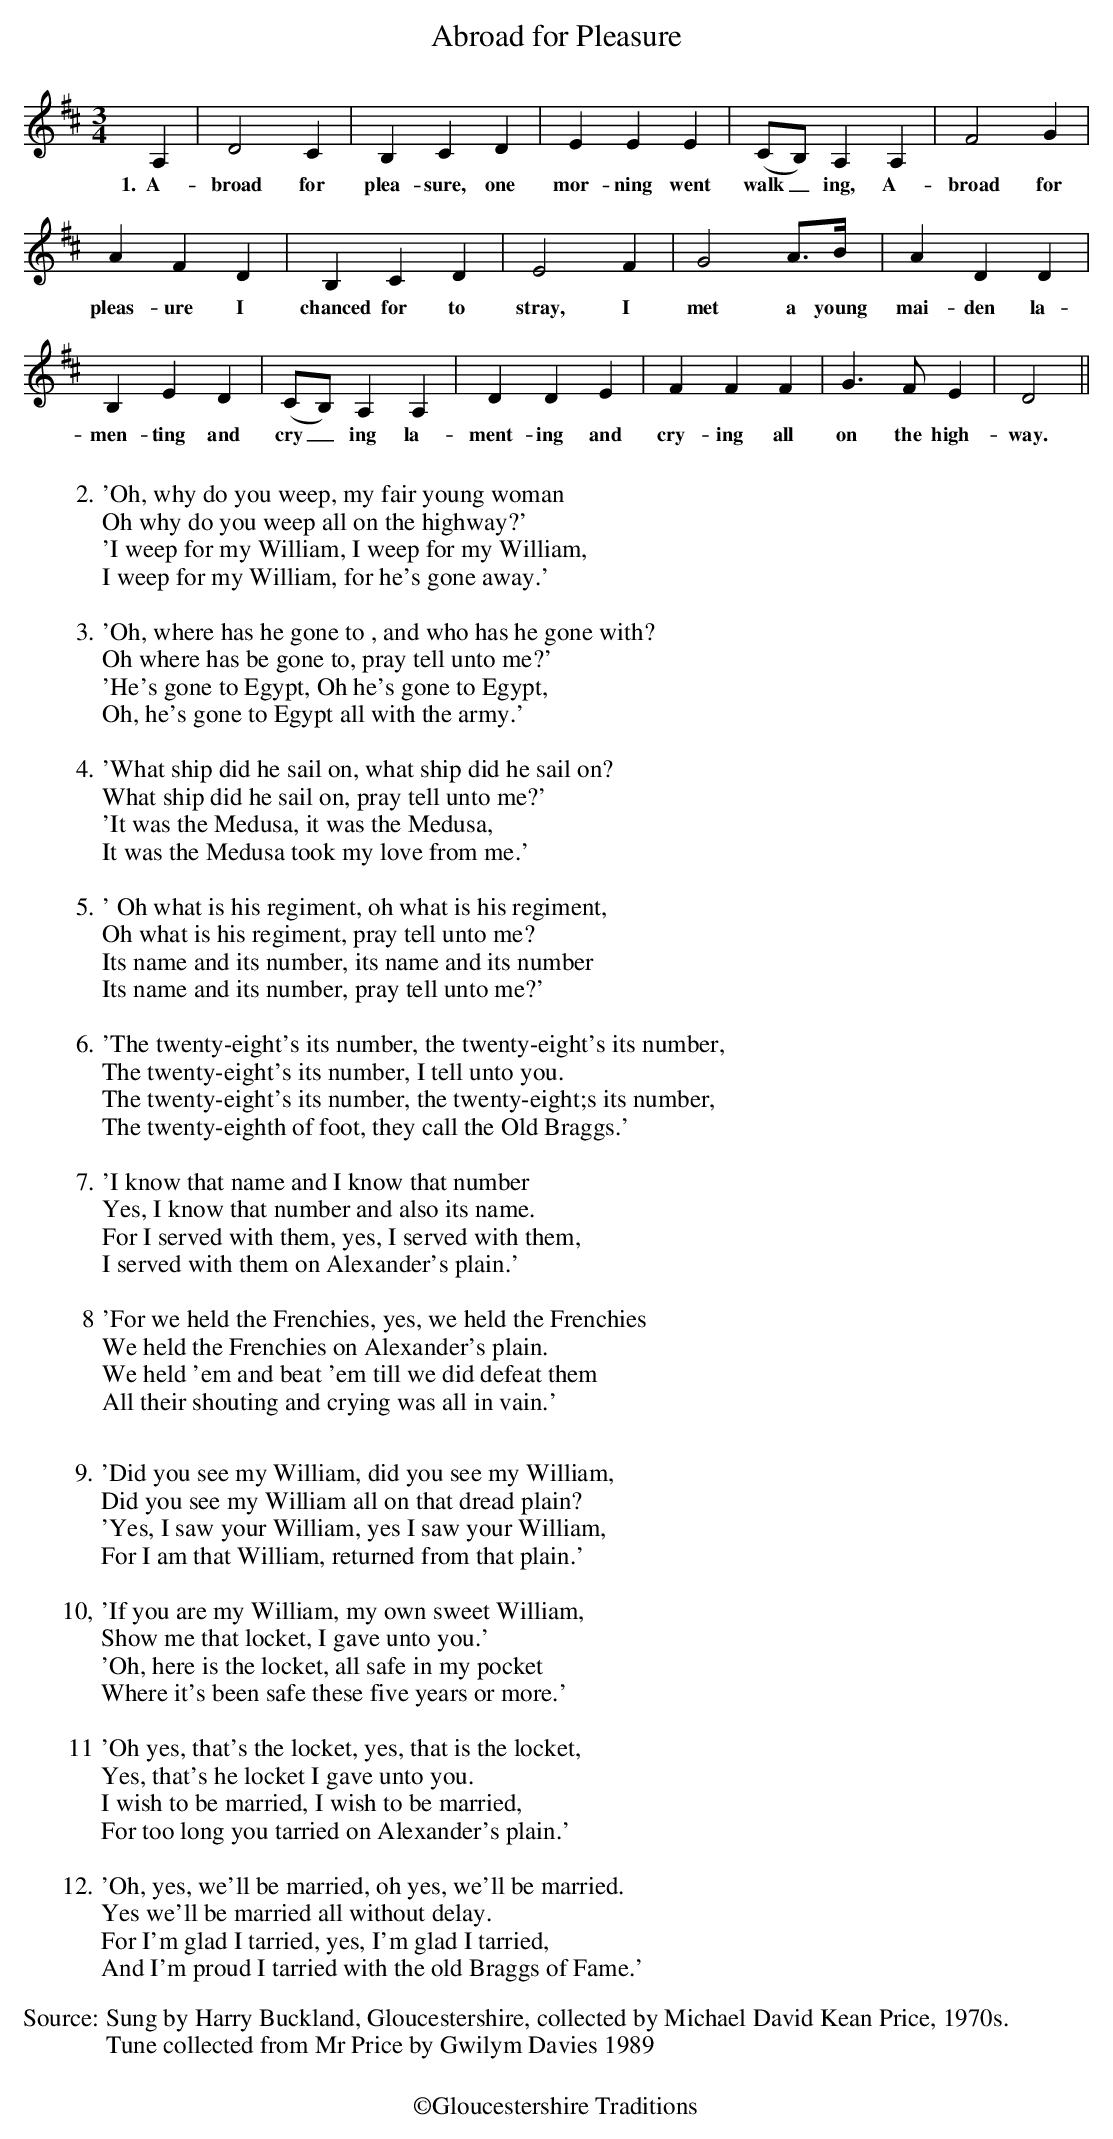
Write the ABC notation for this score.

X:1
T: Abroad for Pleasure
M: 3/4
L:  1/4
K: D
A,|D2C|B,CD|EEE|(C/B,/)A,A,|F2G|
w:1.~~A-broad for plea-sure, one mor-ning went walk_ing, A-broad for
AFD|B,CD|E2F|G2A/>B/|ADD|
w:pleas-ure I chanced for to stray, I met a young mai-den la-
B,ED|(C/B,/)A,A,|DDE|FFF|G>FE|D2||
w:men-ting and cry_ing la-ment-ing and cry-ing all on the high-way.
W:
W:2. 'Oh, why do you weep, my fair young woman
W:Oh why do you weep all on the highway?'
W:'I weep for my William, I weep for my William,
W:I weep for my William, for he's gone away.'
W:
W:3. 'Oh, where has he gone to , and who has he gone with?
W:Oh where has be gone to, pray tell unto me?'
W:'He's gone to Egypt, Oh he's gone to Egypt,
W:Oh, he's gone to Egypt all with the army.'
W:
W:4. 'What ship did he sail on, what ship did he sail on?
W:What ship did he sail on, pray tell unto me?'
W:'It was the Medusa, it was the Medusa,
W:It was the Medusa took my love from me.'
W:
W:5.' Oh what is his regiment, oh what is his regiment,
W:Oh what is his regiment, pray tell unto me?
W:Its name and its number, its name and its number
W:Its name and its number, pray tell unto me?'
W:
W:6.'The twenty-eight's its number, the twenty-eight's its number,
W:The twenty-eight's its number, I tell unto you.
W:The twenty-eight's its number, the twenty-eight;s its number,
W:The twenty-eighth of foot, they call the Old Braggs.'
W:
W:7.'I know that name and I know that number
W:Yes, I know that number and also its name.
W:For I served with them, yes, I served with them,
W:I served with them on Alexander's plain.'
W:
W:8 'For we held the Frenchies, yes, we held the Frenchies
W:We held the Frenchies on Alexander's plain.
W:We held 'em and beat 'em till we did defeat them
W:All their shouting and crying was all in vain.'
W:
W:9. 'Did you see my William, did you see my William,
W:Did you see my William all on that dread plain?
W:'Yes, I saw your William, yes I saw your William,
W:For I am that William, returned from that plain.'
W:
W:10, 'If you are my William, my own sweet William,
W:Show me that locket, I gave unto you.'
W:'Oh, here is the locket, all safe in my pocket
W:Where it's been safe these five years or more.'
W:
W:11 'Oh yes, that's the locket, yes, that is the locket,
W:Yes, that's he locket I gave unto you.
W:I wish to be married, I wish to be married,
W:For too long you tarried on Alexander's plain.'
W:
W:12. 'Oh, yes, we'll be married, oh yes, we'll be married.
W:Yes we'll be married all without delay.
W:For I'm glad I tarried, yes, I'm glad I tarried,
W:And I'm proud I tarried with the old Braggs of Fame.'
W:

W:
